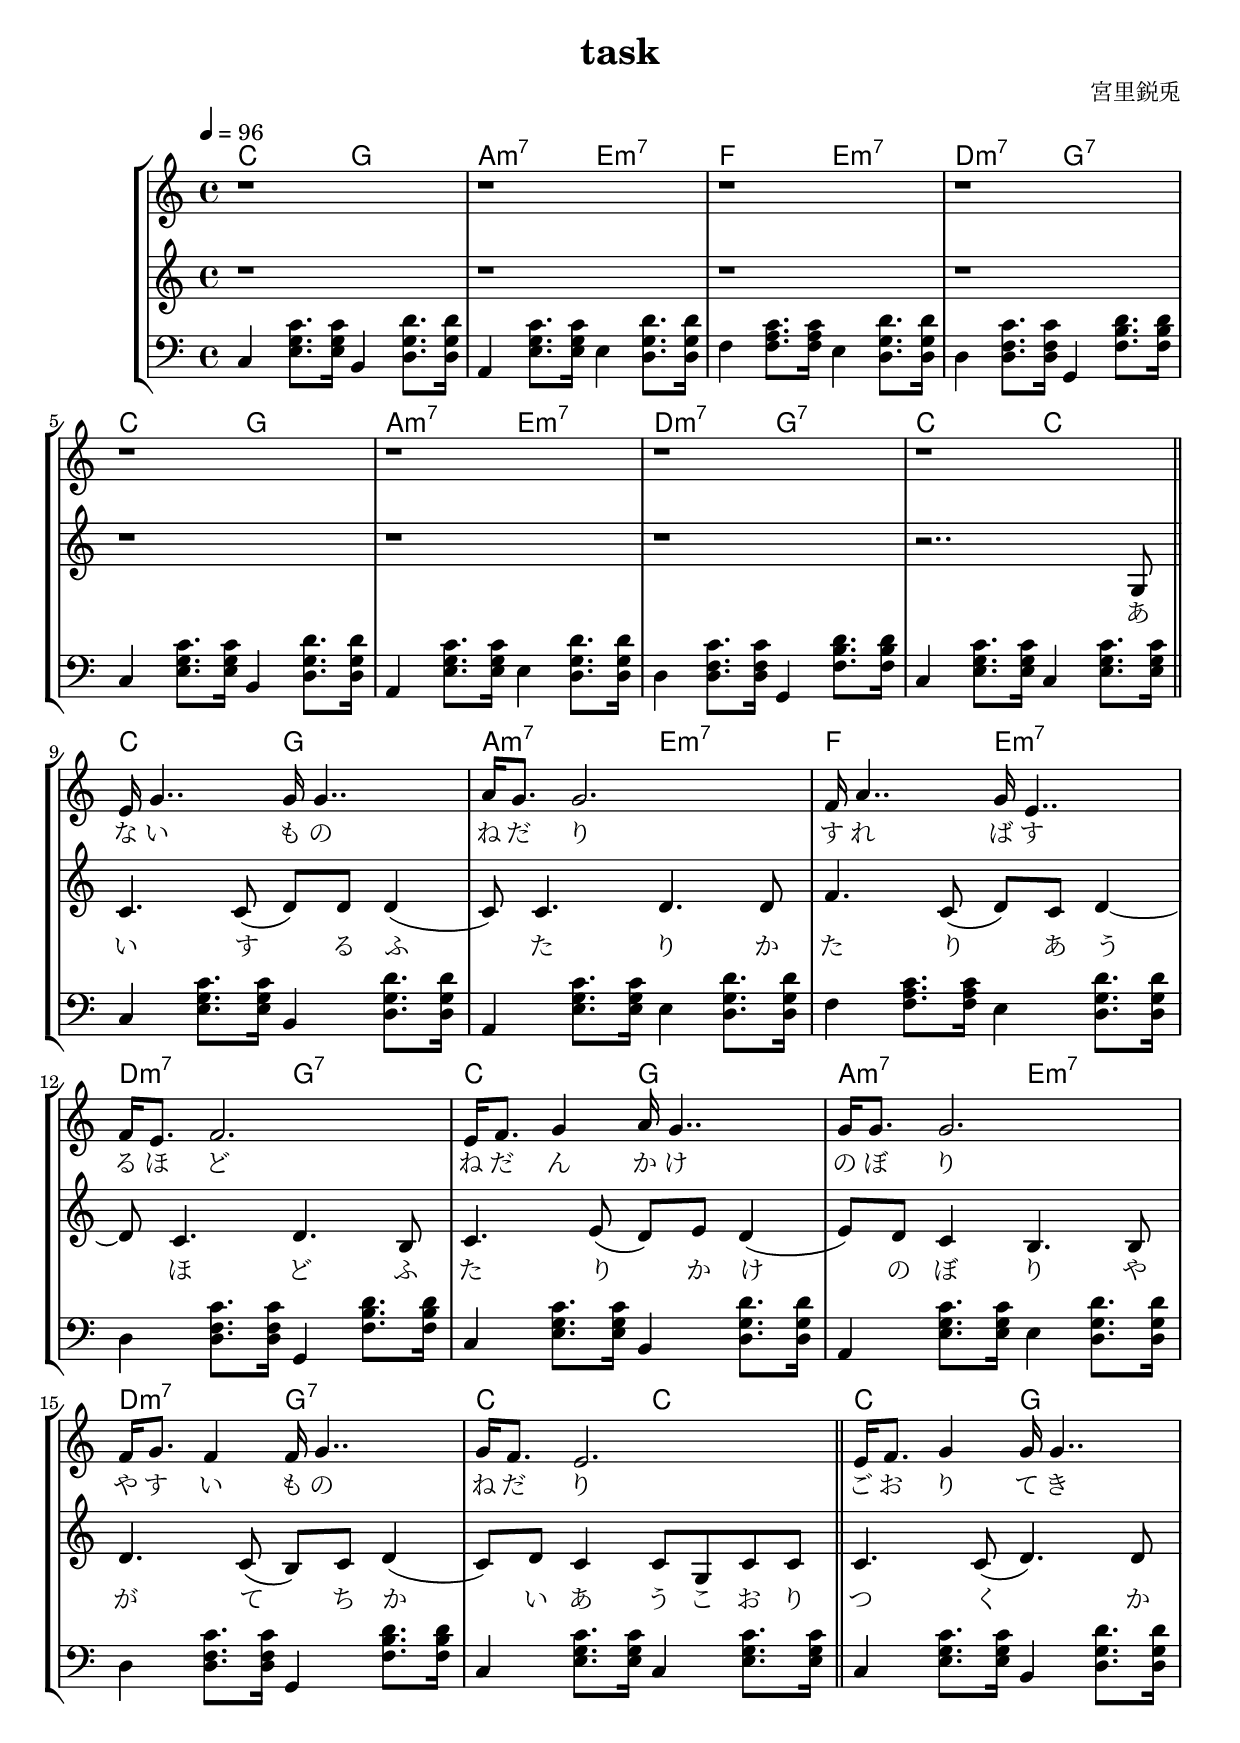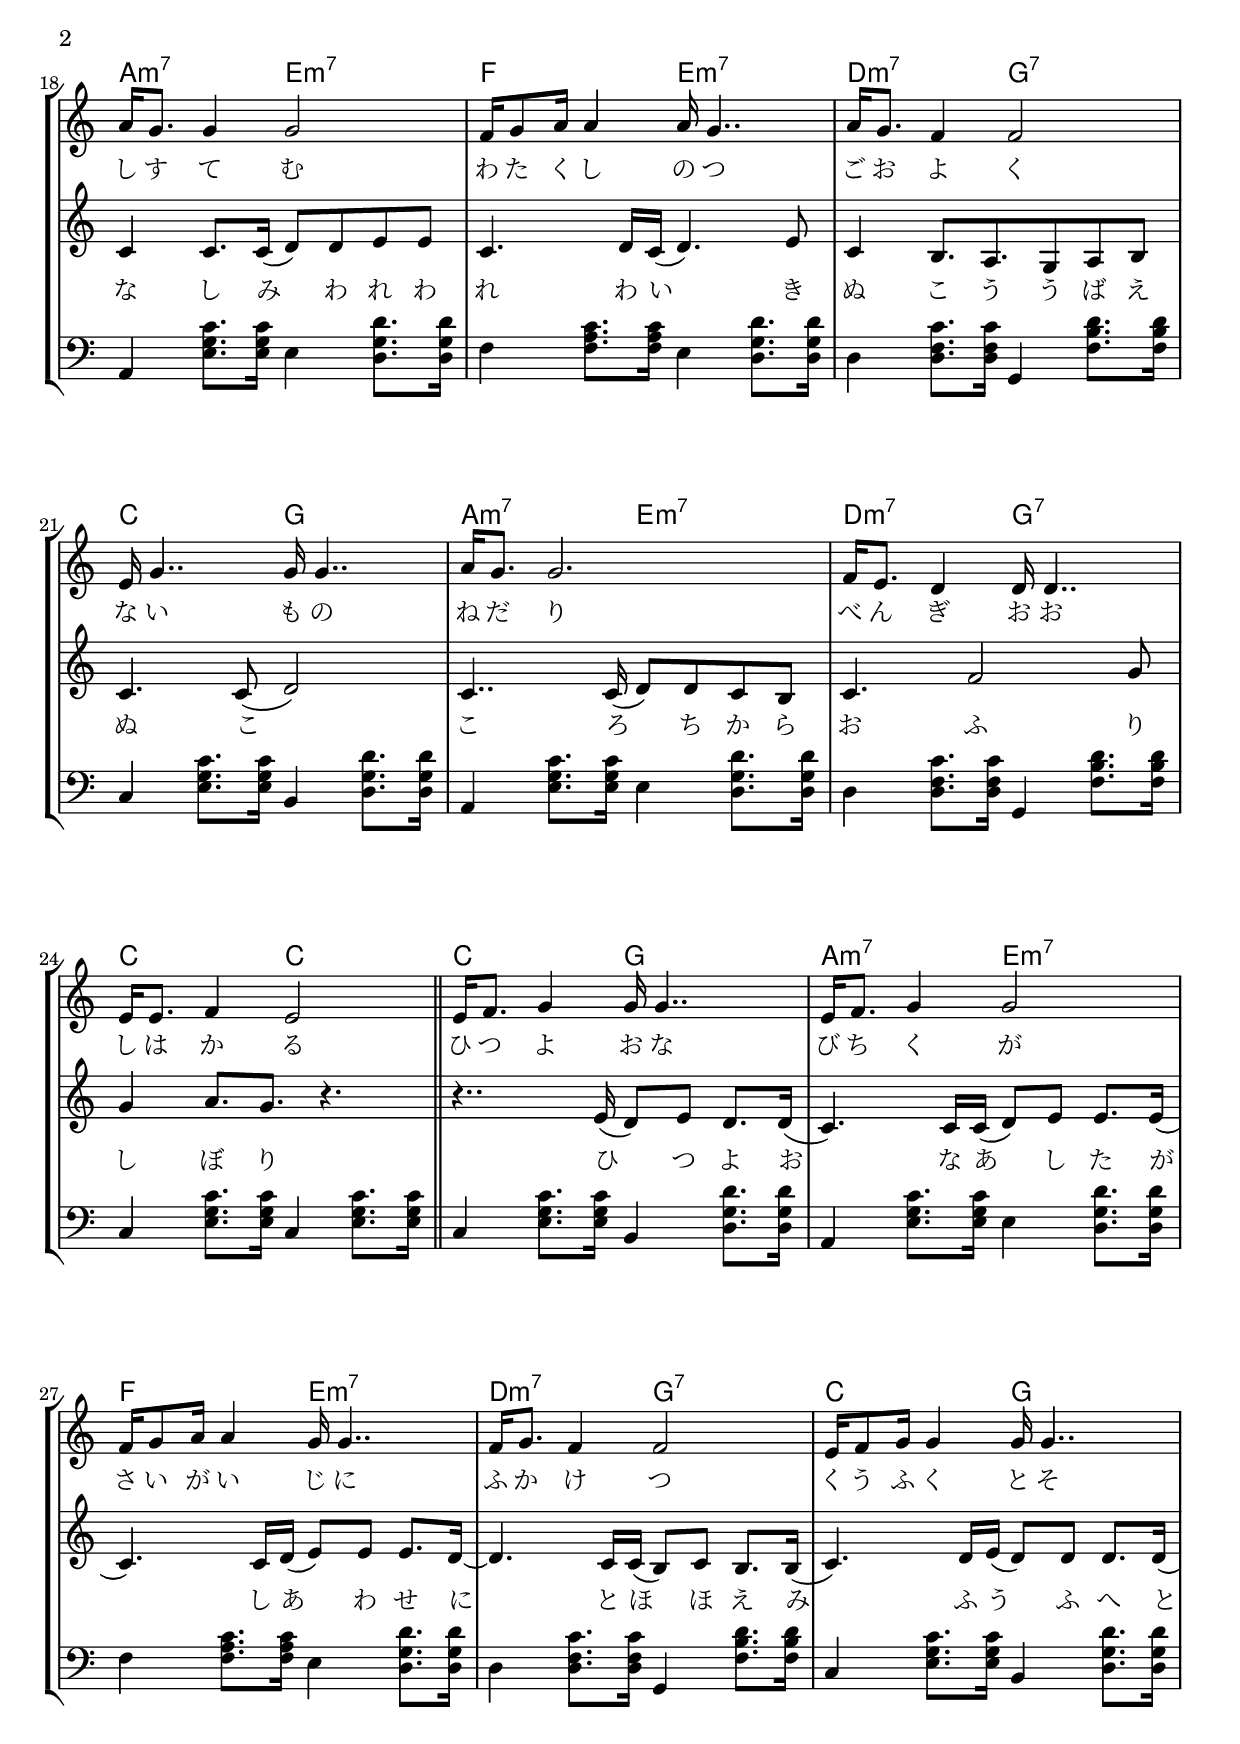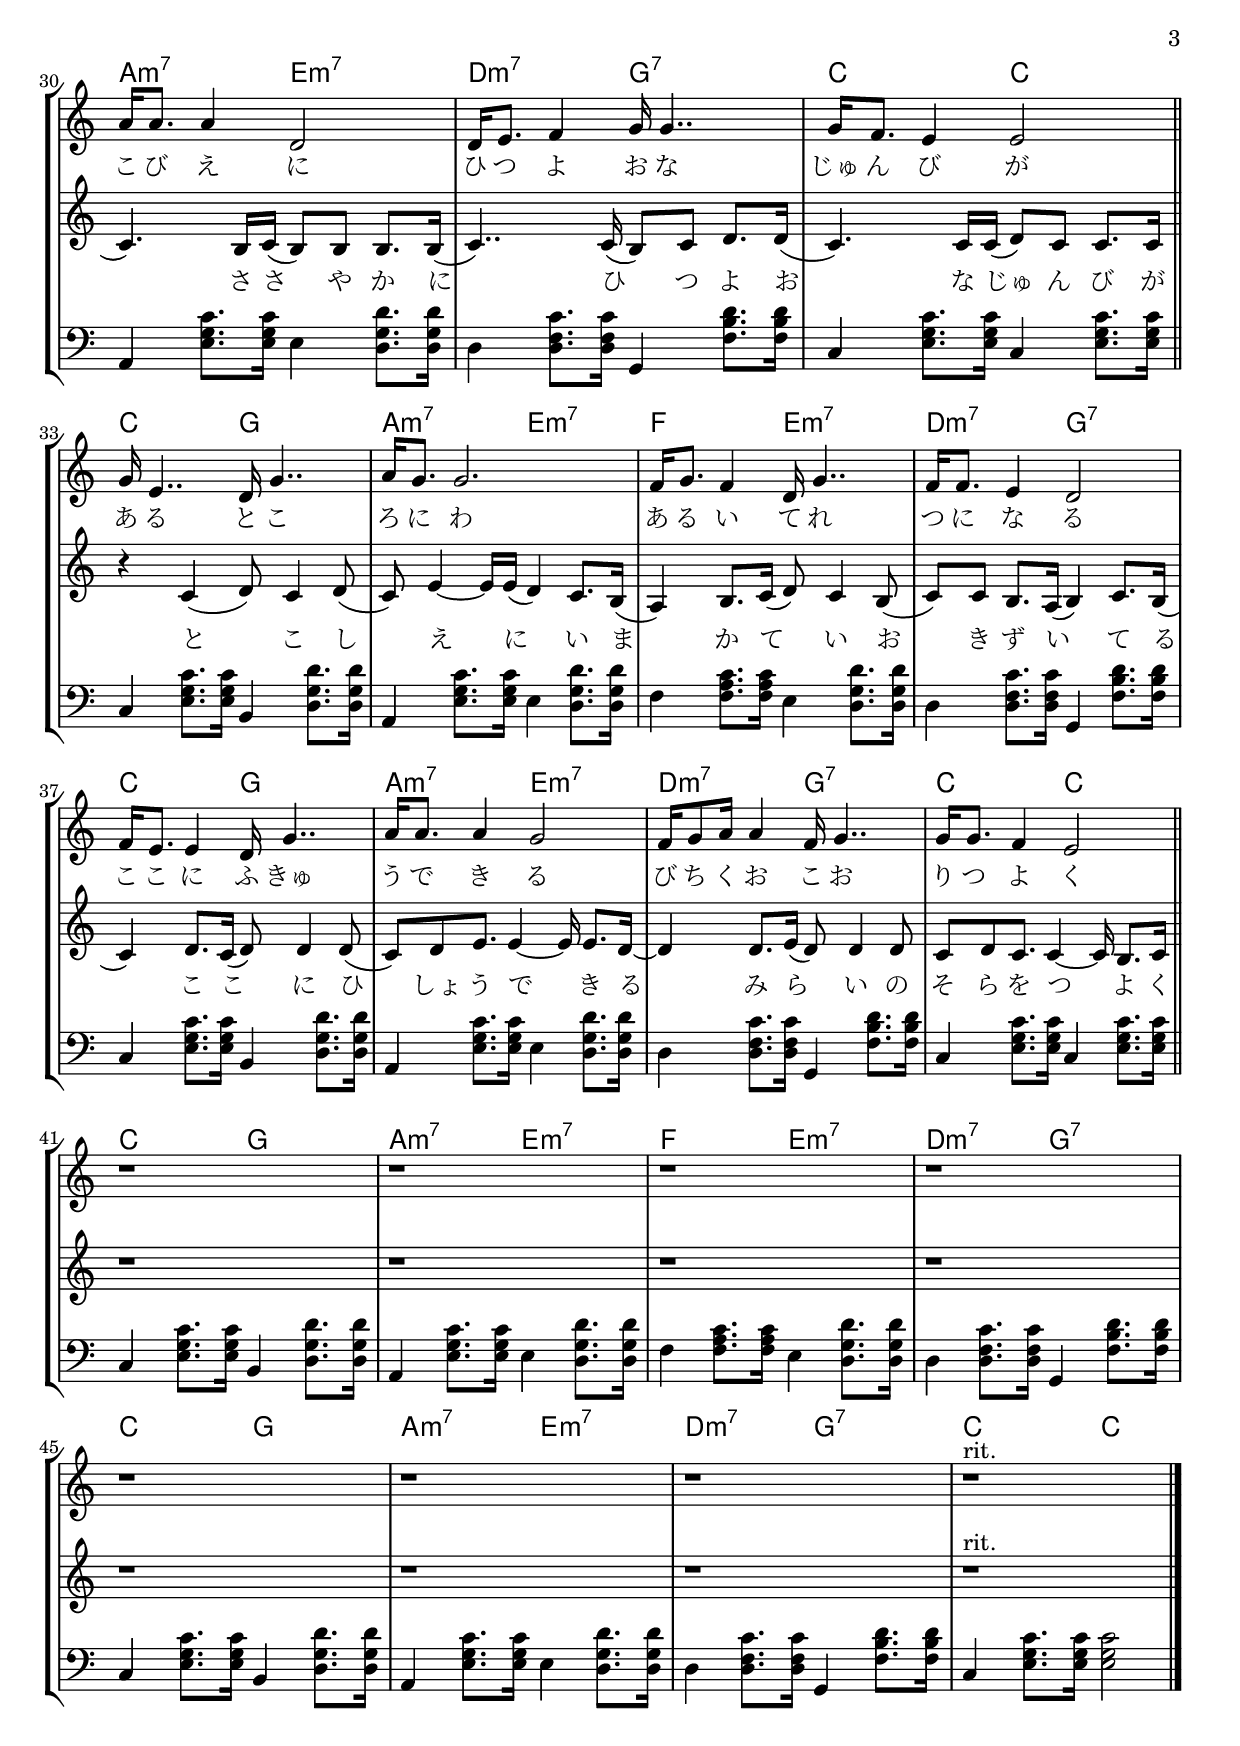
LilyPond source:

\version "2.12.1"

\header {
	title = \markup {task}
	composer = \markup \center-column {宮里鋭兎}
}

harmony = \chordmode {
	c2 g a:min7 e:min7 f e:min7 d:min7 g:7 c g a:min7 e:min7 d:min7 g:7 c c 

	c g a:min7 e:min7 f e:min7 d:min7 g:7 c g a:min7 e:min7 d:min7 g:7 c c 

	c g a:min7 e:min7 f e:min7 d:min7 g:7 c g a:min7 e:min7 d:min7 g:7 c c 

	c g a:min7 e:min7 f e:min7 d:min7 g:7 c g a:min7 e:min7 d:min7 g:7 c c 

	c g a:min7 e:min7 f e:min7 d:min7 g:7 c g a:min7 e:min7 d:min7 g:7 c c 

	c g a:min7 e:min7 f e:min7 d:min7 g:7 c g a:min7 e:min7 d:min7 g:7 c c 
}

melody = {
	\key c \major
	\tempo 4 = 96
	r1 | r1 | r1 | r1 | r1 | r1 | r1 | r1   
	\set Staff.midiInstrument = #"Acoustic grand"
	 e'16  g'4..  g'16  g'4.. 
	a'16  g'8.  g'2. 
	f'16  a'4..  g'16  e'4.. 
	f'16  e'8.  f'2. 
	e'16  f'8.  g'4  a'16  g'4.. 
	g'16  g'8.  g'2. 
	f'16  g'8.  f'4  f'16  g'4.. 
	g'16  f'8.  e'2.
	\set Staff.midiInstrument = #"Acoustic grand"
	 e'16  f'8.  g'4  g'16  g'4.. 
	a'16  g'8.  g'4  g'2 
	f'16  g'8  a'16  a'4  a'16  g'4.. 
	a'16  g'8.  f'4  f'2 
	e'16  g'4..  g'16  g'4.. 
	a'16  g'8.  g'2. 
	f'16  e'8.  d'4  d'16  d'4.. 
	e'16  e'8.  f'4  e'2
	\set Staff.midiInstrument = #"Acoustic grand"
	e'16  f'8.  g'4  g'16  g'4.. 
	e'16  f'8.  g'4  g'2 
	f'16  g'8  a'16  a'4  g'16  g'4.. 
	f'16  g'8.  f'4  f'2 
	e'16  f'8  g'16  g'4  g'16  g'4.. 
	a'16  a'8.  a'4  d'2 
	d'16  e'8.  f'4  g'16  g'4.. 
	g'16  f'8.  e'4  e'2
	\set Staff.midiInstrument = #"Acoustic grand"
	g'16  e'4..  d'16  g'4.. 
	a'16  g'8.  g'2. 
	f'16  g'8.  f'4  d'16  g'4.. 
	f'16  f'8.  e'4  d'2 
	f'16  e'8.  e'4  d'16  g'4.. 
	a'16  a'8.  a'4  g'2 
	f'16  g'8  a'16  a'4  f'16  g'4.. 
	g'16  g'8.  f'4  e'2
	r1 | r1 | r1 | r1 | r1 | r1 | r1 | r1^"rit." \bar "|."
}

words = \lyricmode {
	
	な  い  も  の  ね  だ  り  す  れ  ば  す  る  ほ  ど  ね  だ  ん  か  け  の  ぼ  り  や  す  い  も  の  ね  だ  り  
	ご  お  り  て  き  し  す  て  む  わ  た  く  し  の  つ  ご  お  よ  く  な  い  も  の  ね  だ  り  べ  ん  ぎ  お  お  し  は  か  る  
	ひ  つ  よ  お  な  び  ち  く  が  さ  い  が  い  じ  に  ふ  か  け  つ  く  う  ふ  く  と  そ  こ  び  え  に  ひ  つ  よ  お  な  じゅ  ん  び  が  
	あ  る  と  こ  ろ  に  わ  あ  る  い  て  れ  つ  に  な  る  こ  こ  に  ふ  きゅ  う  で  き  る  び  ち  く  お  こ  お  り  つ  よ  く  
	
}

secondmelody = {
	\key c \major
	\tempo 4 = 96
	r1 | r1 | r1 | r1 | r1 | r1 | r1 | r2.. 
	\set Staff.midiInstrument = #"mmi0.48"
	g8 
	c'4.  c'8  (d'8)  d'8  d'4 
	(c'8)  c'4.  d'4.  d'8 
	f'4.  c'8  (d'8)  c'8  d'4~ 
	d'8  c'4.  d'4.  b8 
	c'4.  e'8  (d'8)  e'8  d'4 
	(e'8)  d'8  c'4  b4.  b8 
	d'4.  c'8  (b8)  c'8  d'4 
	(c'8)  d'8  c'4  c'8  	\set Staff.midiInstrument = #"fss0.35"
	g8  c'8  c'8 
	c'4.  c'8  (d'4.)  d'8 
	c'4  c'8.  c'16  (d'8)  d'8  e'8  e'8 
	c'4.  d'16  c'16  (d'4.)  e'8 
	c'4  b8.  a8.  g8  a8  b8 
	c'4.  c'8  (d'2) 
	c'4..  c'16  (d'8)  d'8  c'8  b8 
	c'4.  f'2  g'8 
	g'4  a'8.  g'8.  	r4. 	\set Staff.midiInstrument = #"mmi0.48"
	r4.. e'16  (d'8)  e'8  d'8.  d'16 
	(c'4.)  c'16  c'16  (d'8)  e'8  e'8.  e'16 
	(c'4.)  c'16  d'16  (e'8)  e'8  e'8.  d'16~ 
	d'4.  c'16  c'16  (b8)  c'8  b8.  b16 
	(c'4.)  d'16  e'16  (d'8)  d'8  d'8.  d'16 
	(c'4.)  b16  c'16  (b8)  b8  b8.  b16 
	(c'4..)  c'16  (b8)  c'8  d'8.  d'16 
	(c'4.)  c'16  c'16  (d'8)  c'8  c'8.  c'16
	\set Staff.midiInstrument = #"fss0.35"
	r4 c'4  (d'8)  c'4  d'8 
	(c'8)  e'4~e'16  e'16  (d'4)  c'8.  b16 
	(a4)  b8.  c'16  (d'8)  c'4  b8 
	(c'8)  c'8  b8.  a16  (b4)  c'8.  b16 
	(c'4)  d'8.  c'16  (d'8)  d'4  d'8 
	(c'8)  d'8  e'8.  e'4~e'16  e'8.  d'16~ 
	d'4  d'8.  e'16  (d'8)  d'4  d'8 
	c'8  d'8  c'8.  c'4~c'16  b8.  c'16
	r1 | r1 | r1 | r1 | r1 | r1 | r1 | r1^"rit." \bar "|."
}

secondwords = \lyricmode {
	
	あ  い  す  る  ふ  た  り  か  た  り  あ  う  ほ  ど  ふ  た  り  か  け  の  ぼ  り  や  が  て  ち  か  い  あ  う  
	こ  お  り  つ  く  か  な  し  み  わ  れ  わ  れ  わ  い  き  ぬ  こ  う  う  ば  え  ぬ  こ  こ  ろ  ち  か  ら  お  ふ  り  し  ぼ  り  
	ひ  つ  よ  お  な  あ  し  た  が  し  あ  わ  せ  に  と  ほ  ほ  え  み  ふ  う  ふ  へ  と  さ  さ  や  か  に  ひ  つ  よ  お  な  じゅ  ん  び  が  
	と  こ  し  え  に  い  ま  か  て  い  お  き  ず  い  て  る  こ  こ  に  ひ  しょ  う  で  き  る  み  ら  い  の  そ  ら  を  つ  よ  く  
	
}

tempochange = {
	\tempo 4 = 96
	r1 | r1 | r1 | r1 | r1 | r1 | r1 | r1 \bar "||"
	\tempo 4 = 96
	r1 | r1 | r1 | r1 | r1 | r1 | r1 | r1 \bar "||"
	\tempo 4 = 96
	r1 | r1 | r1 | r1 | r1 | r1 | r1 | r1 \bar "||"
	\tempo 4 = 96
	r1 | r1 | r1 | r1 | r1 | r1 | r1 | r1 \bar "||"
	\tempo 4 = 96
	r1 | r1 | r1 | r1 | r1 | r1 | r1 | r1 \bar "||"
	\tempo 4 = 96
	r1 | r1 | r1 | r1 | r1 | r1 | r1 | \tempo 4 = 72 r2 \tempo 4 = 64 r2 \bar "|."
}

mainacc = {
	\clef bass
	\set Staff.midiInstrument = #"Electric Grand"
	\key c \major
	\tempo 4 = 96
	c4 <e g c'>8. <e g c'>16
	b,4 <d g d'>8. <d g d'>16
	a,4 <e g c'>8. <e g c'>16
	e4 <d g d'>8. <d g d'>16
	f4 <f a c'>8. <f a c'>16
	e4 <d g d'>8. <d g d'>16
	d4 <d f c'>8. <d f c'>16
	g,4 <f b d'>8. <f b d'>16
	c4 <e g c'>8. <e g c'>16
	b,4 <d g d'>8. <d g d'>16
	a,4 <e g c'>8. <e g c'>16
	e4 <d g d'>8. <d g d'>16
	d4 <d f c'>8. <d f c'>16
	g,4 <f b d'>8. <f b d'>16
	c4 <e g c'>8. <e g c'>16
	c4 <e g c'>8. <e g c'>16
	\bar "||"

	\set Staff.midiInstrument = #"Electric Grand"
	c4 <e g c'>8. <e g c'>16
	b,4 <d g d'>8. <d g d'>16
	a,4 <e g c'>8. <e g c'>16
	e4 <d g d'>8. <d g d'>16
	f4 <f a c'>8. <f a c'>16
	e4 <d g d'>8. <d g d'>16
	d4 <d f c'>8. <d f c'>16
	g,4 <f b d'>8. <f b d'>16
	c4 <e g c'>8. <e g c'>16
	b,4 <d g d'>8. <d g d'>16
	a,4 <e g c'>8. <e g c'>16
	e4 <d g d'>8. <d g d'>16
	d4 <d f c'>8. <d f c'>16
	g,4 <f b d'>8. <f b d'>16
	c4 <e g c'>8. <e g c'>16
	c4 <e g c'>8. <e g c'>16
	\bar "||"

	\set Staff.midiInstrument = #"Electric Grand"
	c4 <e g c'>8. <e g c'>16
	b,4 <d g d'>8. <d g d'>16
	a,4 <e g c'>8. <e g c'>16
	e4 <d g d'>8. <d g d'>16
	f4 <f a c'>8. <f a c'>16
	e4 <d g d'>8. <d g d'>16
	d4 <d f c'>8. <d f c'>16
	g,4 <f b d'>8. <f b d'>16
	c4 <e g c'>8. <e g c'>16
	b,4 <d g d'>8. <d g d'>16
	a,4 <e g c'>8. <e g c'>16
	e4 <d g d'>8. <d g d'>16
	d4 <d f c'>8. <d f c'>16
	g,4 <f b d'>8. <f b d'>16
	c4 <e g c'>8. <e g c'>16
	c4 <e g c'>8. <e g c'>16
	\bar "||"

	\set Staff.midiInstrument = #"Electric Grand"
	c4 <e g c'>8. <e g c'>16
	b,4 <d g d'>8. <d g d'>16
	a,4 <e g c'>8. <e g c'>16
	e4 <d g d'>8. <d g d'>16
	f4 <f a c'>8. <f a c'>16
	e4 <d g d'>8. <d g d'>16
	d4 <d f c'>8. <d f c'>16
	g,4 <f b d'>8. <f b d'>16
	c4 <e g c'>8. <e g c'>16
	b,4 <d g d'>8. <d g d'>16
	a,4 <e g c'>8. <e g c'>16
	e4 <d g d'>8. <d g d'>16
	d4 <d f c'>8. <d f c'>16
	g,4 <f b d'>8. <f b d'>16
	c4 <e g c'>8. <e g c'>16
	c4 <e g c'>8. <e g c'>16
	\bar "||"

	\set Staff.midiInstrument = #"Electric Grand"
	c4 <e g c'>8. <e g c'>16
	b,4 <d g d'>8. <d g d'>16
	a,4 <e g c'>8. <e g c'>16
	e4 <d g d'>8. <d g d'>16
	f4 <f a c'>8. <f a c'>16
	e4 <d g d'>8. <d g d'>16
	d4 <d f c'>8. <d f c'>16
	g,4 <f b d'>8. <f b d'>16
	c4 <e g c'>8. <e g c'>16
	b,4 <d g d'>8. <d g d'>16
	a,4 <e g c'>8. <e g c'>16
	e4 <d g d'>8. <d g d'>16
	d4 <d f c'>8. <d f c'>16
	g,4 <f b d'>8. <f b d'>16
	c4 <e g c'>8. <e g c'>16
	c4 <e g c'>8. <e g c'>16
	\bar "||"

	\set Staff.midiInstrument = #"Electric Grand"
	c4 <e g c'>8. <e g c'>16
	b,4 <d g d'>8. <d g d'>16
	a,4 <e g c'>8. <e g c'>16
	e4 <d g d'>8. <d g d'>16
	f4 <f a c'>8. <f a c'>16
	e4 <d g d'>8. <d g d'>16
	d4 <d f c'>8. <d f c'>16
	g,4 <f b d'>8. <f b d'>16
	c4 <e g c'>8. <e g c'>16
	b,4 <d g d'>8. <d g d'>16
	a,4 <e g c'>8. <e g c'>16
	e4 <d g d'>8. <d g d'>16
	d4 <d f c'>8. <d f c'>16
	g,4 <f b d'>8. <f b d'>16
	c4 <e g c'>8. <e g c'>16
	<e g c'>2
	\bar "|."
}

subacc = {
	\clef bass
	\set Staff.midiInstrument = #"FX 5 (brightness)"
	\key c \major
	\tempo 4 = 96
	<c e g c'>2
	<b, d g d'>2
	<a, e g c'>2
	<e d g d'>2
	<f f a c'>2
	<e d g d'>2
	<d d f c'>2
	<g, f b d'>2
	<c e g c'>2
	<b, d g d'>2
	<a, e g c'>2
	<e d g d'>2
	<d d f c'>2
	<g, f b d'>2
	<c e g c'>2
	<c e g c'>2
	\bar "||"

	\set Staff.midiInstrument = #"FX 5 (brightness)"
	<c e g c'>2
	<b, d g d'>2
	<a, e g c'>2
	<e d g d'>2
	<f f a c'>2
	<e d g d'>2
	<d d f c'>2
	<g, f b d'>2
	<c e g c'>2
	<b, d g d'>2
	<a, e g c'>2
	<e d g d'>2
	<d d f c'>2
	<g, f b d'>2
	<c e g c'>2
	<c e g c'>2
	\bar "||"

	\set Staff.midiInstrument = #"FX 5 (brightness)"
	<c e g c'>2
	<b, d g d'>2
	<a, e g c'>2
	<e d g d'>2
	<f f a c'>2
	<e d g d'>2
	<d d f c'>2
	<g, f b d'>2
	<c e g c'>2
	<b, d g d'>2
	<a, e g c'>2
	<e d g d'>2
	<d d f c'>2
	<g, f b d'>2
	<c e g c'>2
	<c e g c'>2
	\bar "||"

	\set Staff.midiInstrument = #"FX 5 (brightness)"
	<c e g c'>2
	<b, d g d'>2
	<a, e g c'>2
	<e d g d'>2
	<f f a c'>2
	<e d g d'>2
	<d d f c'>2
	<g, f b d'>2
	<c e g c'>2
	<b, d g d'>2
	<a, e g c'>2
	<e d g d'>2
	<d d f c'>2
	<g, f b d'>2
	<c e g c'>2
	<c e g c'>2
	\bar "||"

	\set Staff.midiInstrument = #"FX 5 (brightness)"
	<c e g c'>2
	<b, d g d'>2
	<a, e g c'>2
	<e d g d'>2
	<f f a c'>2
	<e d g d'>2
	<d d f c'>2
	<g, f b d'>2
	<c e g c'>2
	<b, d g d'>2
	<a, e g c'>2
	<e d g d'>2
	<d d f c'>2
	<g, f b d'>2
	<c e g c'>2
	<c e g c'>2
	\bar "||"

	\set Staff.midiInstrument = #"FX 5 (brightness)"
	<c e g c'>2
	<b, d g d'>2
	<a, e g c'>2
	<e d g d'>2
	<f f a c'>2
	<e d g d'>2
	<d d f c'>2
	<g, f b d'>2
	<c e g c'>2
	<b, d g d'>2
	<a, e g c'>2
	<e d g d'>2
	<d d f c'>2
	<g, f b d'>2
	<c e g c'>2
	<c e g c'>2
	\bar "|."
}

percA = {
	\drummode {
	r1 |r1 |r1 |r1 |r1 |r1 |r1 |r1 \bar "||"
	r1 |r1 |r1 |r1 |r1 |r1 |r1 |r1 \bar "||"
	r1 |r1 |r1 |r1 |r1 |r1 |r1 |r1 \bar "||"
	r1 |r1 |r1 |r1 |r1 |r1 |r1 |r1 \bar "||"
	r1 |r1 |r1 |r1 |r1 |r1 |r1 |r1 \bar "||"
	r1 |r1 |r1 |r1 |r1 |r1 |r1 |r1 \bar "|."
	}
}

percB = {
	\drummode {
	r1 |r1 |r1 |r1 |r1 |r1 |r1 |r1 \bar "||"
	r1 |r1 |r1 |r1 |r1 |r1 |r1 |r1 \bar "||"
	r1 |r1 |r1 |r1 |r1 |r1 |r1 |r1 \bar "||"
	r1 |r1 |r1 |r1 |r1 |r1 |r1 |r1 \bar "||"
	r1 |r1 |r1 |r1 |r1 |r1 |r1 |r1 \bar "||"
	r1 |r1 |r1 |r1 |r1 |r1 |r1 |r1 \bar "|."
	}
}

percC = {
	\drummode {
	r1 |r1 |r1 |r1 |r1 |r1 |r1 |r1 \bar "||"
	r1 |r1 |r1 |r1 |r1 |r1 |r1 |r1 \bar "||"
	r1 |r1 |r1 |r1 |r1 |r1 |r1 |r1 \bar "||"
	r1 |r1 |r1 |r1 |r1 |r1 |r1 |r1 \bar "||"
	r1 |r1 |r1 |r1 |r1 |r1 |r1 |r1 \bar "||"
	r1 |r1 |r1 |r1 |r1 |r1 |r1 |r1 \bar "|."
	}
}

percD = {
	\drummode {
	r1 |r1 |r1 |r1 |r1 |r1 |r1 |r1 \bar "||"
	r1 |r1 |r1 |r1 |r1 |r1 |r1 |r1 \bar "||"
	r1 |r1 |r1 |r1 |r1 |r1 |r1 |r1 \bar "||"
	r1 |r1 |r1 |r1 |r1 |r1 |r1 |r1 \bar "||"
	r1 |r1 |r1 |r1 |r1 |r1 |r1 |r1 \bar "||"
	r1 |r1 |r1 |r1 |r1 |r1 |r1 |r1 \bar "|."
	}
}

percE = {
	\drummode {
	r1 |r1 |r1 |r1 |r1 |r1 |r1 |r1 \bar "||"
	r1 |r1 |r1 |r1 |r1 |r1 |r1 |r1 \bar "||"
	r1 |r1 |r1 |r1 |r1 |r1 |r1 |r1 \bar "||"
	r1 |r1 |r1 |r1 |r1 |r1 |r1 |r1 \bar "||"
	r1 |r1 |r1 |r1 |r1 |r1 |r1 |r1 \bar "||"
	r1 |r1 |r1 |r1 |r1 |r1 |r1 |r1 \bar "|."
	}
}

\score {
	<<
		\new StaffGroup <<
			\new ChordNames {\harmony}
			\new Voice = "melody" {\melody}
			\new Lyrics \lyricsto "melody" \words
			\new Voice = "secondmelody" {\secondmelody}
			\new Lyrics \lyricsto "secondmelody" \secondwords
			\new Staff = "mainacc" {\mainacc}
		>>
	>>
	\layout { }
}
